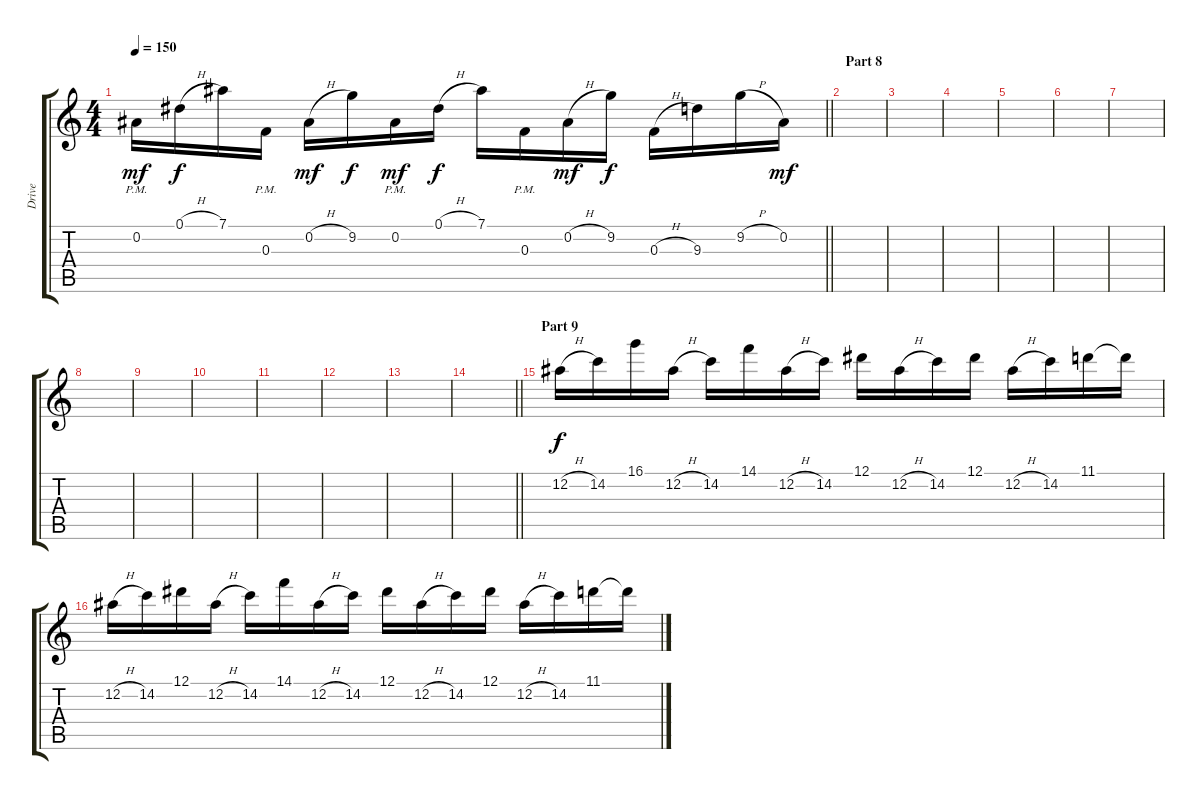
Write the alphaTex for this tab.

\track ("Drive" "Drive") {instrument overdrivenguitar}
\staff {score tabs}
\tuning (Eb4 Bb3 F3 Db3 Ab2 Eb2) {hide}
\ts (4 4)
\tempo 150
\clef g2
\barLineRight lightlight
\ks c
0.2{pm}.16{dy mf} 0.1{h}.16{dy f} 7.1.16 0.3{pm}.16 0.2{h}.16{dy mf} 9.2.16{dy f} 0.2{pm}.16{dy mf} 0.1{h}.16{dy f} 7.1.16 0.3{pm}.16 0.2{h}.16{dy mf} 9.2.16{dy f} 0.3{h}.16 9.3.16 9.2{h}.16 0.2.16{dy mf} |
\section ("" "Part 8")
|
|
|
|
|
|
|
|
|
|
|
|
\barLineRight lightlight
|
\section ("" "Part 9")
12.2{h}.16{dy f} 14.2.16 16.1.16 12.2{h}.16 14.2.16 14.1.16 12.2{h}.16 14.2.16 12.1.16 12.2{h}.16 14.2.16 12.1.16 12.2{h}.16 14.2.16 11.1.16 11.1{t}.16 |
12.2{h}.16 14.2.16 12.1.16 12.2{h}.16 14.2.16 14.1.16 12.2{h}.16 14.2.16 12.1.16 12.2{h}.16 14.2.16 12.1.16 12.2{h}.16 14.2.16 11.1.16 11.1{t}.16
